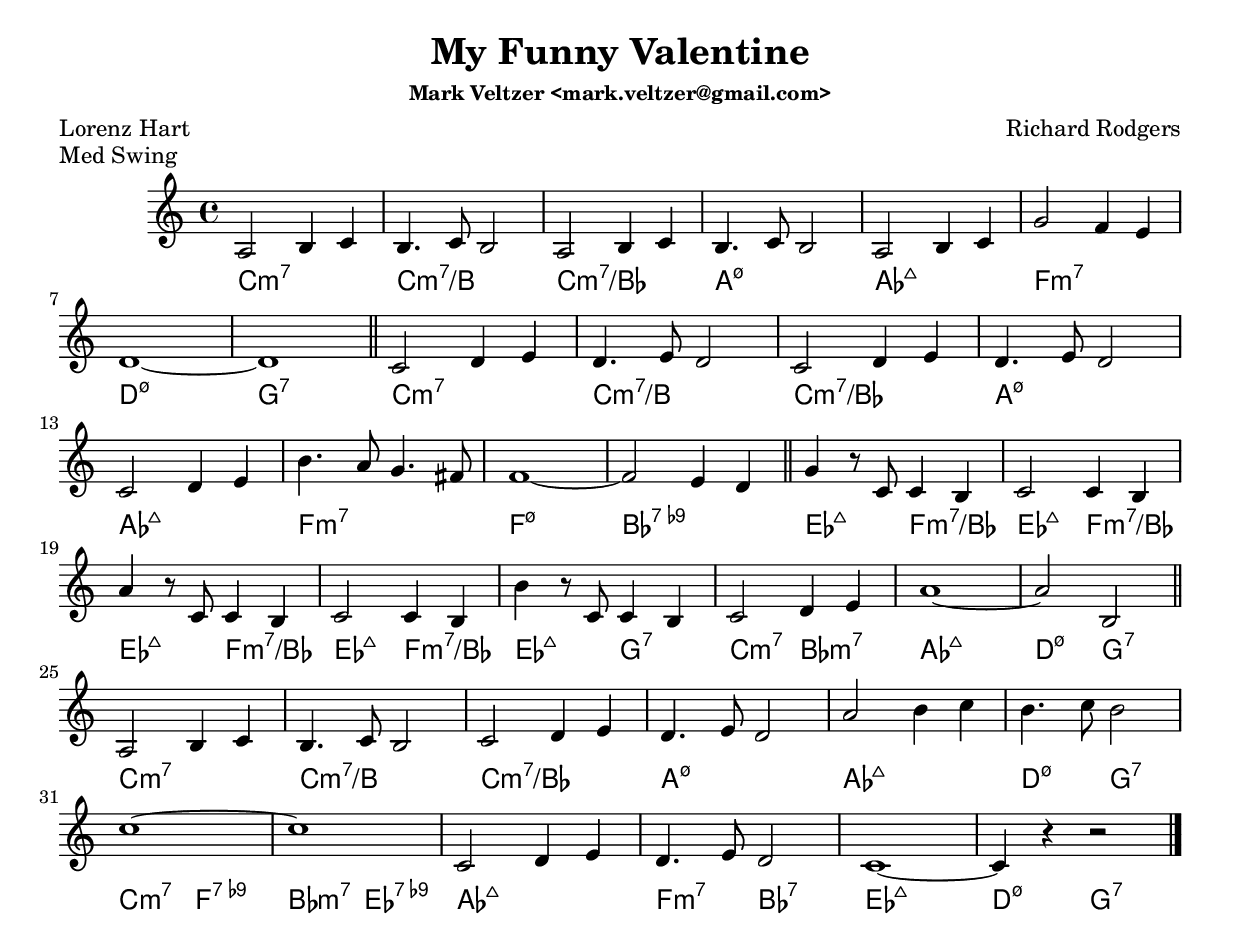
\include "lilypond/include/common.lyi"
\header {
	filename="[% target_node %]"
	title="My Funny Valentine"
	subtitle=""
	composer="Richard Rodgers"
	poet="Lorenz Hart"
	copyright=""
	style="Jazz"
	piece="Med Swing"
}

harmony=\chords {
	\repeat unfold 2 {
		c1:m7 | c:m7/+b | c:m7/bes | a:m7.5- |
		aes:maj | f:m7 |
	}
	\alternative {
		{ d:m7.5- | g:7 | }
		{ f:m7.5- | bes:7.9-}
	}
	\repeat unfold 4 { ees2:maj f:m7/+bes | }
	
	ees2:maj g:7 | c:m7 bes:m7 | aes1:maj | d2:m7.5- g:7 |
	c1:m7 | c:m7/+b | c:m7/bes | a:m7.5- |
	aes:maj | d2:m7.5- g:7 | c:m7 f:7.9- | bes:m7 ees:7.9- |
	aes1:maj | f2:m7 bes:7 | ees1:maj | d2:m7.5- g:7 |
}

tune=\relative a {
	\time 4/4
	\key c \major

	a2 b4 c | b4. c8 b2 | a2 b4 c | b4. c8 b2 |
	a2 b4 c | g'2 f4 e | \break d1 ~ | d \bar "||"
	c2 d4 e | d4. e8 d2 | c2 d4 e | d4. e8 d2 | \break
	c2 d4 e | b'4. a8 g4. fis8 | f1 ~ | f2 e4 d \bar "||"
	g4 r8 c, c4 b | c2 c4 b | \break a'4 r8 c,8 c4 b | c2 c4 b |
	b' r8 c, c4 b | c2 d4 e | a1 ~ | a2 b, \bar "||" \break
	a2 b4 c | b4. c8 b2 | c2 d4 e | d4. e8 d2 |
	a'2 b4 c | b4. c8 b2 | \break c1 ~ | c |
	c,2 d4 e | d4. e8 d2 | c1 ~ | c4 r r2 \bar "|."
}

\score {
	<<
		\context Staff \tune
		\context ChordNames \harmony
	>>
	\midi {}
	\layout {}
}
